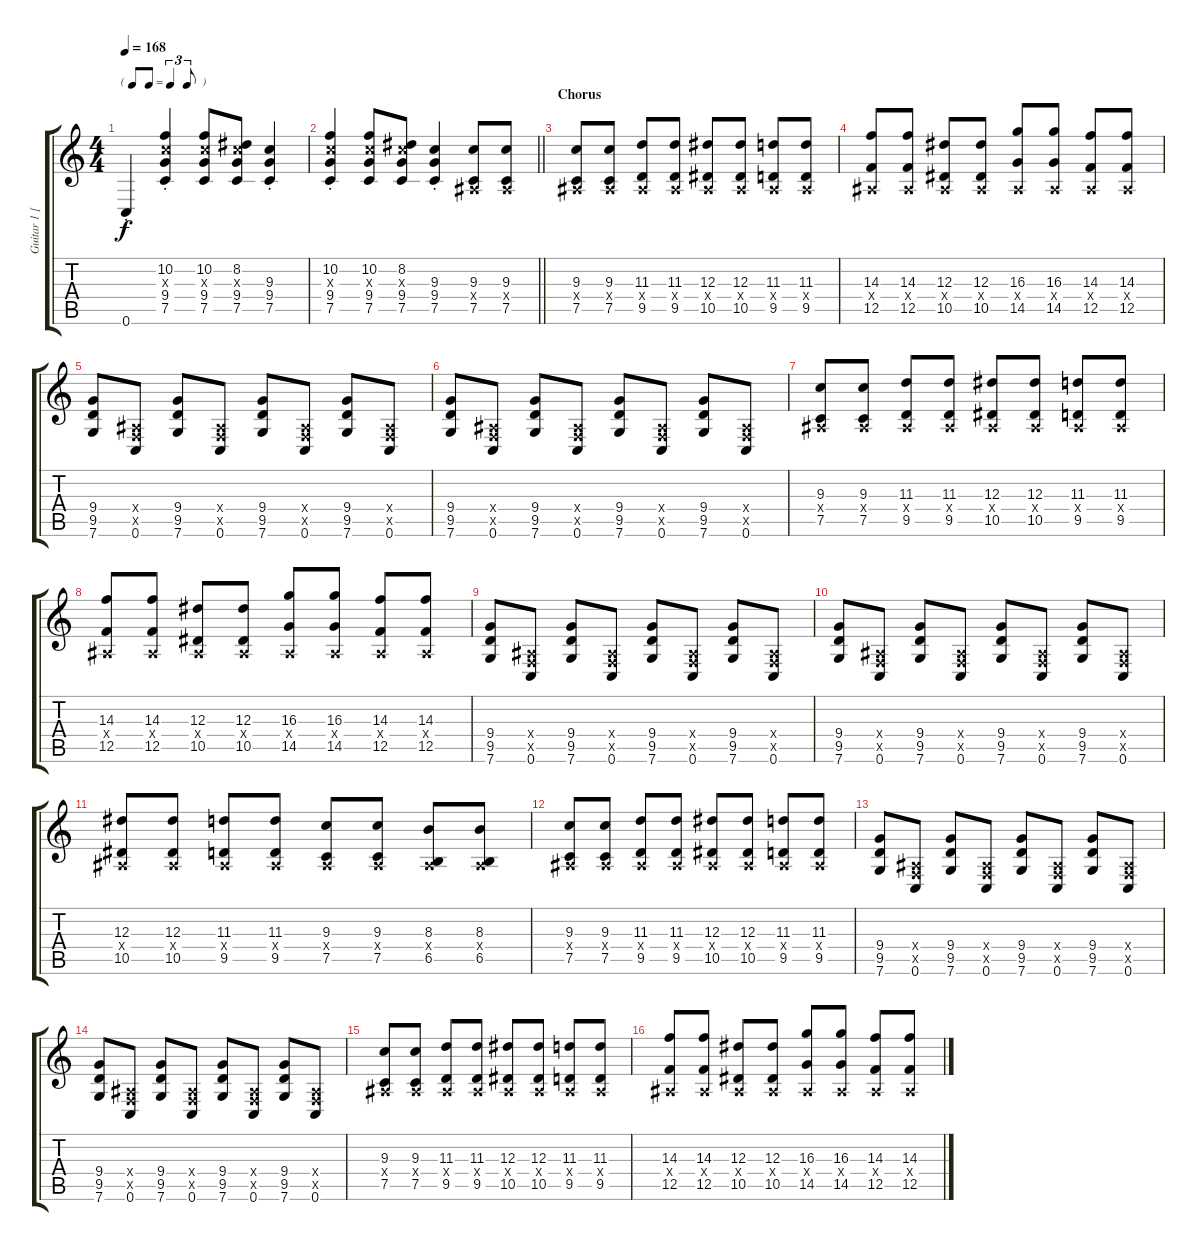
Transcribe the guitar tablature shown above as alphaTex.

\track ("Guitar 1 [Josh Homme]" "Guitar 1 [") {instrument overdrivenguitar}
\staff {score tabs}
\tuning (C4 G3 Eb3 Bb2 F2 C2) {hide}
\ts (4 4)
\tf triplet8th
\tempo 168
\clef g2
\ks c
0.6{st}.4{dy f} (10.2{st} 9.3{x} 9.4{st} 7.5{st}).4 (10.2 9.3{x} 9.4 7.5).8 (8.2 9.3{x} 9.4 7.5).8 (9.3{st} 9.4{st} 7.5{st}).4 |
\barLineRight lightlight
(10.2{st} 9.3{x} 9.4{st} 7.5{st}).4 (10.2 9.3{x} 9.4 7.5).8 (8.2 9.3{x} 9.4 7.5).8 (9.3{st} 9.4{st} 7.5{st}).4 (9.3 0.4{x} 7.5).8 (9.3 0.4{x} 7.5).8 |
\section ("" "Chorus")
(9.3 0.4{x} 7.5).8 (9.3 0.4{x} 7.5).8 (11.3 0.4{x} 9.5).8 (11.3 0.4{x} 9.5).8 (12.3 0.4{x} 10.5).8 (12.3 0.4{x} 10.5).8 (11.3 0.4{x} 9.5).8 (11.3 0.4{x} 9.5).8 |
(14.3 0.4{x} 12.5).8 (14.3 0.4{x} 12.5).8 (12.3 0.4{x} 10.5).8 (12.3 0.4{x} 10.5).8 (16.3 0.4{x} 14.5).8 (16.3 0.4{x} 14.5).8 (14.3 0.4{x} 12.5).8 (14.3 0.4{x} 12.5).8 |
(9.4 9.5 7.6).8{balance 3} (0.4{x} 0.5{x} 0.6).8 (9.4 9.5 7.6).8 (0.4{x} 0.5{x} 0.6).8 (9.4 9.5 7.6).8 (0.4{x} 0.5{x} 0.6).8 (9.4 9.5 7.6).8 (0.4{x} 0.5{x} 0.6).8 |
(9.4 9.5 7.6).8 (0.4{x} 0.5{x} 0.6).8 (9.4 9.5 7.6).8 (0.4{x} 0.5{x} 0.6).8 (9.4 9.5 7.6).8 (0.4{x} 0.5{x} 0.6).8 (9.4 9.5 7.6).8 (0.4{x} 0.5{x} 0.6).8 |
(9.3 0.4{x} 7.5).8 (9.3 0.4{x} 7.5).8 (11.3 0.4{x} 9.5).8 (11.3 0.4{x} 9.5).8 (12.3 0.4{x} 10.5).8 (12.3 0.4{x} 10.5).8 (11.3 0.4{x} 9.5).8 (11.3 0.4{x} 9.5).8 |
(14.3 0.4{x} 12.5).8 (14.3 0.4{x} 12.5).8 (12.3 0.4{x} 10.5).8 (12.3 0.4{x} 10.5).8 (16.3 0.4{x} 14.5).8 (16.3 0.4{x} 14.5).8 (14.3 0.4{x} 12.5).8 (14.3 0.4{x} 12.5).8 |
(9.4 9.5 7.6).8 (0.4{x} 0.5{x} 0.6).8 (9.4 9.5 7.6).8 (0.4{x} 0.5{x} 0.6).8 (9.4 9.5 7.6).8 (0.4{x} 0.5{x} 0.6).8 (9.4 9.5 7.6).8 (0.4{x} 0.5{x} 0.6).8 |
(9.4 9.5 7.6).8 (0.4{x} 0.5{x} 0.6).8 (9.4 9.5 7.6).8 (0.4{x} 0.5{x} 0.6).8 (9.4 9.5 7.6).8 (0.4{x} 0.5{x} 0.6).8 (9.4 9.5 7.6).8 (0.4{x} 0.5{x} 0.6).8 |
(12.3 0.4{x} 10.5).8 (12.3 0.4{x} 10.5).8 (11.3 0.4{x} 9.5).8 (11.3 0.4{x} 9.5).8 (9.3 0.4{x} 7.5).8 (9.3 0.4{x} 7.5).8 (8.3 0.4{x} 6.5).8 (8.3 0.4{x} 6.5).8 |
(9.3 0.4{x} 7.5).8 (9.3 0.4{x} 7.5).8 (11.3 0.4{x} 9.5).8 (11.3 0.4{x} 9.5).8 (12.3 0.4{x} 10.5).8 (12.3 0.4{x} 10.5).8 (11.3 0.4{x} 9.5).8 (11.3 0.4{x} 9.5).8 |
(9.4 9.5 7.6).8 (0.4{x} 0.5{x} 0.6).8 (9.4 9.5 7.6).8 (0.4{x} 0.5{x} 0.6).8 (9.4 9.5 7.6).8 (0.4{x} 0.5{x} 0.6).8 (9.4 9.5 7.6).8 (0.4{x} 0.5{x} 0.6).8 |
(9.4 9.5 7.6).8 (0.4{x} 0.5{x} 0.6).8 (9.4 9.5 7.6).8 (0.4{x} 0.5{x} 0.6).8 (9.4 9.5 7.6).8 (0.4{x} 0.5{x} 0.6).8 (9.4 9.5 7.6).8 (0.4{x} 0.5{x} 0.6).8 |
(9.3 0.4{x} 7.5).8 (9.3 0.4{x} 7.5).8 (11.3 0.4{x} 9.5).8 (11.3 0.4{x} 9.5).8 (12.3 0.4{x} 10.5).8 (12.3 0.4{x} 10.5).8 (11.3 0.4{x} 9.5).8 (11.3 0.4{x} 9.5).8 |
(14.3 0.4{x} 12.5).8 (14.3 0.4{x} 12.5).8 (12.3 0.4{x} 10.5).8 (12.3 0.4{x} 10.5).8 (16.3 0.4{x} 14.5).8 (16.3 0.4{x} 14.5).8 (14.3 0.4{x} 12.5).8 (14.3 0.4{x} 12.5).8
